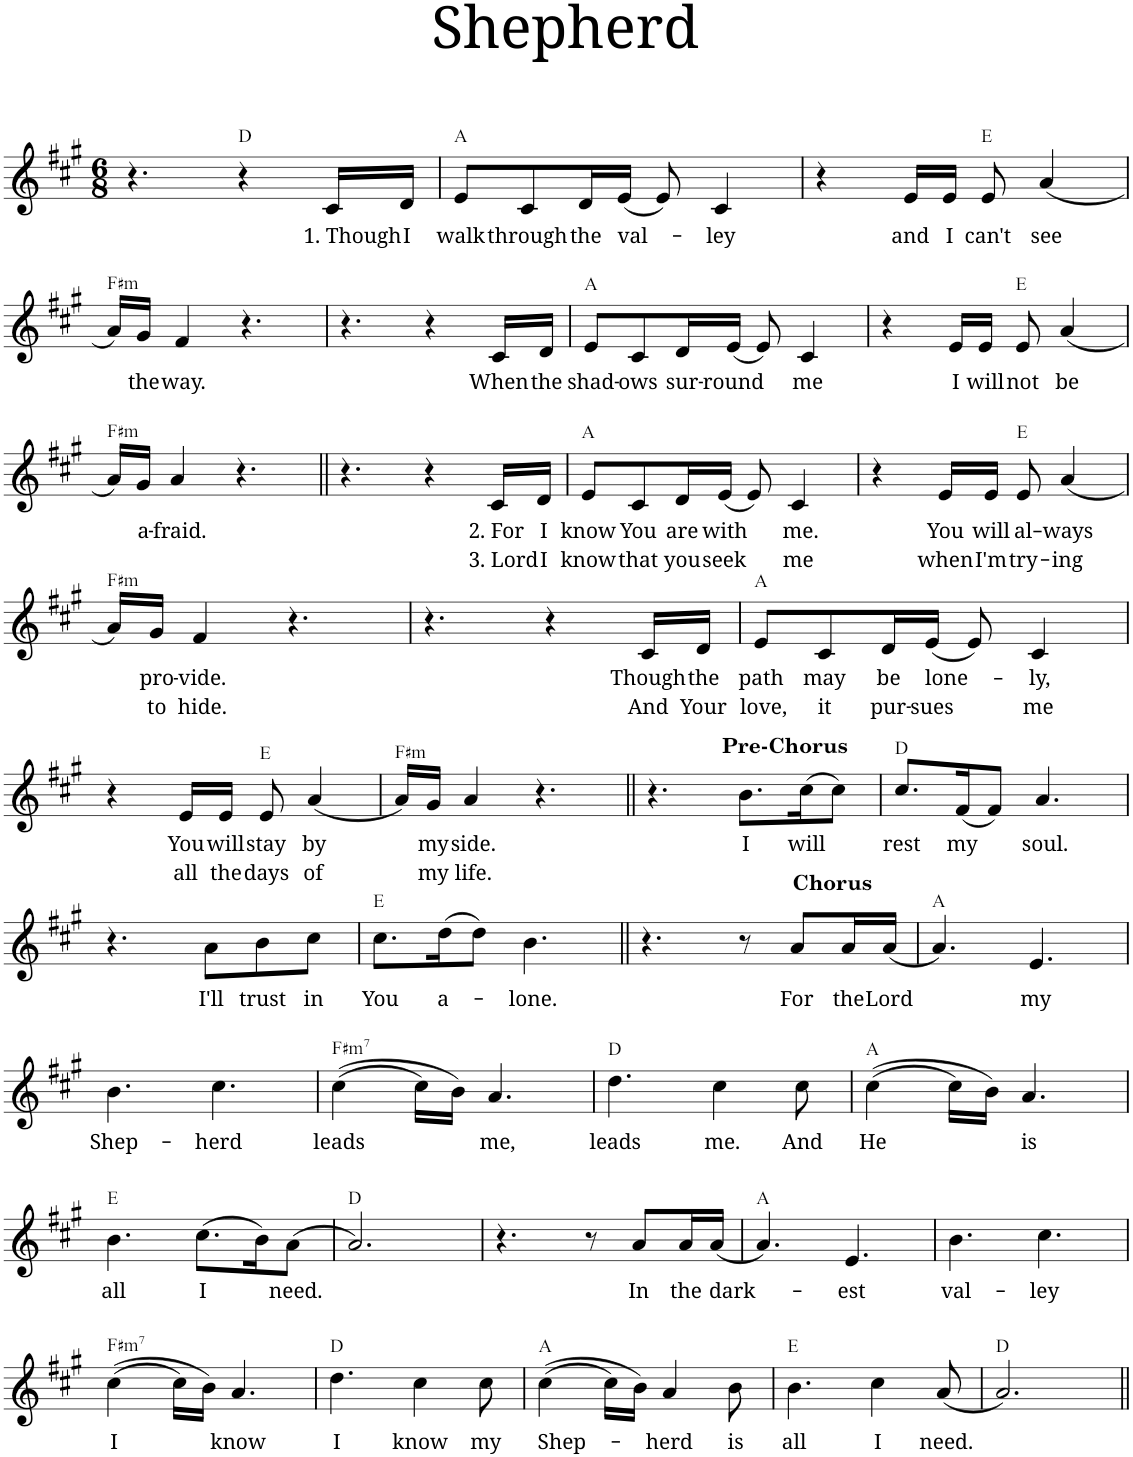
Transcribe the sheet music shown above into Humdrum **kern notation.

**kern	**text	**text	**harte
*part1	*part1	*part1	*part1
*staff1	*staff1	*staff1	*
*I"Piano	*	*	*
*I'Pno.	*	*	*
*clefG2	*	*	*
*k[f#c#g#]	*	*	*
*M6/8	*	*	*
=1	=1	=1	=1
4.r	.	.	.
4r	.	.	D:maj
!	!LO:LY:b	!	!
16c#/LL	1. Though	.	.
!	!LO:LY:b	!	!
16d/JJ	I	.	.
=2	=2	=2	=2
!	!LO:LY:b	!	!
8e/L	walk	.	A:maj
!	!LO:LY:b	!	!
8c#/	through	.	.
!	!LO:LY:b	!	!
16d/L	the	.	.
!	!LO:LY:b	!	!
(16e/JJ	val-	.	.
8e/)	.	.	.
!	!LO:LY:b	!	!
4c#/	-ley	.	.
=3	=3	=3	=3
4r	.	.	.
!	!LO:LY:b	!	!
16e/LL	and	.	.
!	!LO:LY:b	!	!
16e/JJ	I	.	.
!	!LO:LY:b	!	!
8e/	can't	.	E:maj
!	!LO:LY:b	!	!
(4a/	see	.	.
!!LO:LB:g=z
=4	=4	=4	=4
!	!	!	!LO:H:kt=m
16a/LL)	.	.	F#:min
!	!LO:LY:b	!	!
16g#/JJ	the	.	.
!	!LO:LY:b	!	!
4f#/	way.	.	.
4.r	.	.	.
=5	=5	=5	=5
4.r	.	.	.
4r	.	.	.
!	!LO:LY:b	!	!
16c#/LL	When	.	.
!	!LO:LY:b	!	!
16d/JJ	the	.	.
=6	=6	=6	=6
!	!LO:LY:b	!	!
8e/L	shad-	.	A:maj
!	!LO:LY:b	!	!
8c#/	-ows	.	.
!	!LO:LY:b	!	!
16d/L	sur-	.	.
!	!LO:LY:b	!	!
(16e/JJ	-round	.	.
8e/)	.	.	.
!	!LO:LY:b	!	!
4c#/	me	.	.
=7	=7	=7	=7
4r	.	.	.
!	!LO:LY:b	!	!
16e/LL	I	.	.
!	!LO:LY:b	!	!
16e/JJ	will	.	.
!	!LO:LY:b	!	!
8e/	not	.	E:maj
!	!LO:LY:b	!	!
(4a/	be	.	.
!!LO:LB:g=z
=8	=8	=8	=8
!	!	!	!LO:H:kt=m
16a/LL)	.	.	F#:min
!	!LO:LY:b	!	!
16g#/JJ	a-	.	.
!	!LO:LY:b	!	!
4a/	-fraid.	.	.
4.r	.	.	.
=9||	=9||	=9||	=9||
4.r	.	.	.
4r	.	.	.
!	!LO:LY:b	!LO:LY:b	!
16c#/LL	2. For	3. Lord	.
!	!LO:LY:b	!LO:LY:b	!
16d/JJ	I	I	.
=10	=10	=10	=10
!	!LO:LY:b	!LO:LY:b	!
8e/L	know	know	A:maj
!	!LO:LY:b	!LO:LY:b	!
8c#/	You	that	.
!	!LO:LY:b	!LO:LY:b	!
16d/L	are	you	.
!	!LO:LY:b	!LO:LY:b	!
(16e/JJ	with	seek	.
8e/)	.	.	.
!	!LO:LY:b	!LO:LY:b	!
4c#/	me.	me	.
=11	=11	=11	=11
4r	.	.	.
!	!LO:LY:b	!LO:LY:b	!
16e/LL	You	when	.
!	!LO:LY:b	!LO:LY:b	!
16e/JJ	will	I'm	.
!	!LO:LY:b	!LO:LY:b	!
8e/	al-	try-	E:maj
!	!LO:LY:b	!LO:LY:b	!
(4a/	-ways	-ing	.
!!LO:LB:g=z
=12	=12	=12	=12
!	!	!	!LO:H:kt=m
16a/LL)	.	.	F#:min
!	!LO:LY:b	!LO:LY:b	!
16g#/JJ	pro-	to	.
!	!LO:LY:b	!LO:LY:b	!
4f#/	-vide.	hide.	.
4.r	.	.	.
=13	=13	=13	=13
4.r	.	.	.
4r	.	.	.
!	!LO:LY:b	!LO:LY:b	!
16c#/LL	Though	And	.
!	!LO:LY:b	!LO:LY:b	!
16d/JJ	the	Your	.
=14	=14	=14	=14
!	!LO:LY:b	!LO:LY:b	!
8e/L	path	love,	A:maj
!	!LO:LY:b	!LO:LY:b	!
8c#/	may	it	.
!	!LO:LY:b	!LO:LY:b	!
16d/L	be	pur-	.
!	!LO:LY:b	!LO:LY:b	!
(16e/JJ	lone-	-sues	.
8e/)	.	.	.
!	!LO:LY:b	!LO:LY:b	!
4c#/	-ly,	me	.
!!LO:LB:g=z
=15	=15	=15	=15
4r	.	.	.
!	!LO:LY:b	!LO:LY:b	!
16e/LL	You	all	.
!	!LO:LY:b	!LO:LY:b	!
16e/JJ	will	the	.
!	!LO:LY:b	!LO:LY:b	!
8e/	stay	days	E:maj
!	!LO:LY:b	!LO:LY:b	!
(4a/	by	of	.
=16	=16	=16	=16
!	!	!	!LO:H:kt=m
16a/LL)	.	.	F#:min
!	!LO:LY:b	!LO:LY:b	!
16g#/JJ	my	my	.
!	!LO:LY:b	!LO:LY:b	!
4a/	side.	life.	.
4.r	.	.	.
=17||	=17||	=17||	=17||
4.r	.	.	.
!LO:TX:a:B:t=Pre-Chorus	!	!	!
!	!LO:LY:b	!	!
8.b\L	I	.	.
!	!LO:LY:b	!	!
(16cc#\K	will	.	.
8cc#\J)	.	.	.
=18	=18	=18	=18
!	!LO:LY:b	!	!
8.cc#/L	rest	.	D:maj
!	!LO:LY:b	!	!
(16f#/K	my	.	.
8f#/J)	.	.	.
!	!LO:LY:b	!	!
4.a/	soul.	.	.
!!LO:LB:g=z
=19	=19	=19	=19
4.r	.	.	.
!	!LO:LY:b	!	!
8a\L	I'll	.	.
!	!LO:LY:b	!	!
8b\	trust	.	.
!	!LO:LY:b	!	!
8cc#\J	in	.	.
=20	=20	=20	=20
!	!LO:LY:b	!	!
8.cc#\L	You	.	E:maj
!	!LO:LY:b	!	!
(16dd\K	a-	.	.
8dd\J)	.	.	.
!	!LO:LY:b	!	!
4.b\	-lone.	.	.
=21||	=21||	=21||	=21||
4.r	.	.	.
8r	.	.	.
!LO:TX:a:B:t=Chorus	!	!	!
!	!LO:LY:b	!	!
8a/L	For	.	.
!	!LO:LY:b	!	!
16a/L	the	.	.
!	!LO:LY:b	!	!
(16a/JJ	Lord	.	.
=22	=22	=22	=22
4.a/)	.	.	A:maj
!	!LO:LY:b	!	!
4.e/	my	.	.
!!LO:LB:g=z
=23	=23	=23	=23
!	!LO:LY:b	!	!
4.b\	Shep-	.	.
!	!LO:LY:b	!	!
4.cc#\	-herd	.	.
=24	=24	=24	=24
!	!LO:LY:b	!	!LO:H:kt=m7
((4cc#\	leads	.	F#:min7
16cc#\LL)	.	.	.
16b\JJ)	.	.	.
!	!LO:LY:b	!	!
4.a/	me,	.	.
=25	=25	=25	=25
!	!LO:LY:b	!	!
4.dd\	leads	.	D:maj
!	!LO:LY:b	!	!
4cc#\	me.	.	.
!	!LO:LY:b	!	!
8cc#\	And	.	.
=26	=26	=26	=26
!	!LO:LY:b	!	!
((4cc#\	He	.	A:maj
16cc#\LL)	.	.	.
16b\JJ)	.	.	.
!	!LO:LY:b	!	!
4.a/	is	.	.
!!LO:LB:g=z
=27	=27	=27	=27
!	!LO:LY:b	!	!
4.b\	all	.	E:maj
!	!LO:LY:b	!	!
(8.cc#\L	I	.	.
16b\K)	.	.	.
!	!LO:LY:b	!	!
(8a\J	need.	.	.
=28	=28	=28	=28
2.a/)	.	.	D:maj
=29	=29	=29	=29
4.r	.	.	.
8r	.	.	.
!	!LO:LY:b	!	!
8a/L	In	.	.
!	!LO:LY:b	!	!
16a/L	the	.	.
!	!LO:LY:b	!	!
(16a/JJ	dark-	.	.
=30	=30	=30	=30
4.a/)	.	.	A:maj
!	!LO:LY:b	!	!
4.e/	-est	.	.
=31	=31	=31	=31
!	!LO:LY:b	!	!
4.b\	val-	.	.
!	!LO:LY:b	!	!
4.cc#\	-ley	.	.
!!LO:LB:g=z
=32	=32	=32	=32
!	!LO:LY:b	!	!LO:H:kt=m7
((4cc#\	I	.	F#:min7
16cc#\LL)	.	.	.
16b\JJ)	.	.	.
!	!LO:LY:b	!	!
4.a/	know	.	.
=33	=33	=33	=33
!	!LO:LY:b	!	!
4.dd\	I	.	D:maj
!	!LO:LY:b	!	!
4cc#\	know	.	.
!	!LO:LY:b	!	!
8cc#\	my	.	.
=34	=34	=34	=34
!	!LO:LY:b	!	!
((4cc#\	Shep-	.	A:maj
16cc#\LL)	.	.	.
16b\JJ)	.	.	.
!	!LO:LY:b	!	!
4a/	-herd	.	.
!	!LO:LY:b	!	!
8b\	is	.	.
=35	=35	=35	=35
!	!LO:LY:b	!	!
4.b\	all	.	E:maj
!	!LO:LY:b	!	!
4cc#\	I	.	.
!	!LO:LY:b	!	!
(8a/	need.	.	.
=36	=36	=36	=36
2.a/)	.	.	D:maj
=||	=||	=||	=||
*-	*-	*-	*-
